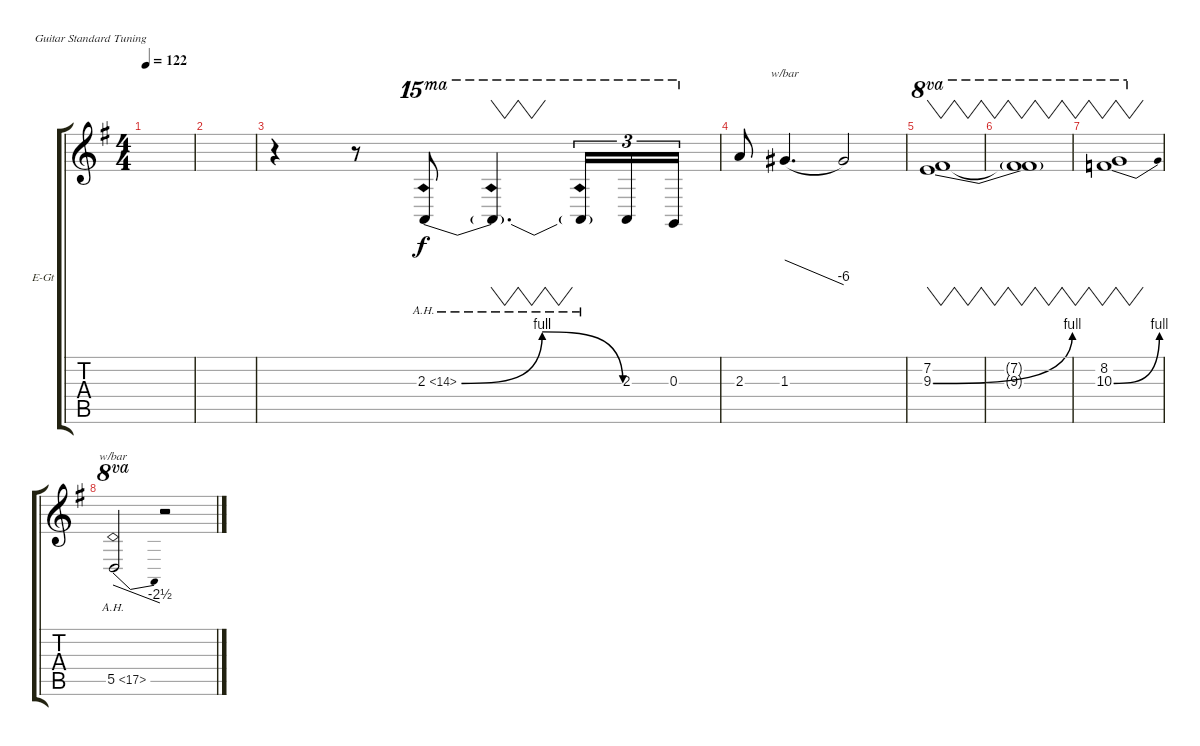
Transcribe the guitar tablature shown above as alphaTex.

\defaultSystemsLayout 4
\bracketExtendMode groupsimilarinstruments
\firstSystemTrackNameOrientation horizontal
\otherSystemsTrackNameOrientation horizontal
\track ("FILL ONE" "E-Gt") {solo instrument distortionguitar}
\staff {score tabs}
\tuning (E4 B3 G3 D3 A2 E2)
\ts (4 4)
\tempo 122
\clef g2
\ks g
|
|
r.4 r.8 2.3{be (bendrelease 0 0 10.2 4 59.4 4 60 0) ah 12}.8{ot 15ma} 2.3{ah 12 t}.4{vw d ot 15ma} 2.3{ah 12 t}.16{tu (3 2) ot 15ma} 2.3.16{tu (3 2) ot 15ma} 0.3.16{tu (3 2) ot 15ma} |
2.3.8 1.3.4{d tbe (dive default 0 0 43.8 -24)} 1.3{t}.2 |
(7.2 9.3{be (bend 0 0 15 4)}).1{vw ot 8va} |
(7.2{t} 9.3{t}).1{vw ot 8va} |
(10.3{be (bend 0 0 15 4)} 8.2).1{vw ot 8va} |
5.5{ah 12}.2{tbe (dive default 0 0 44.4 -10) ot 8va} r.2
